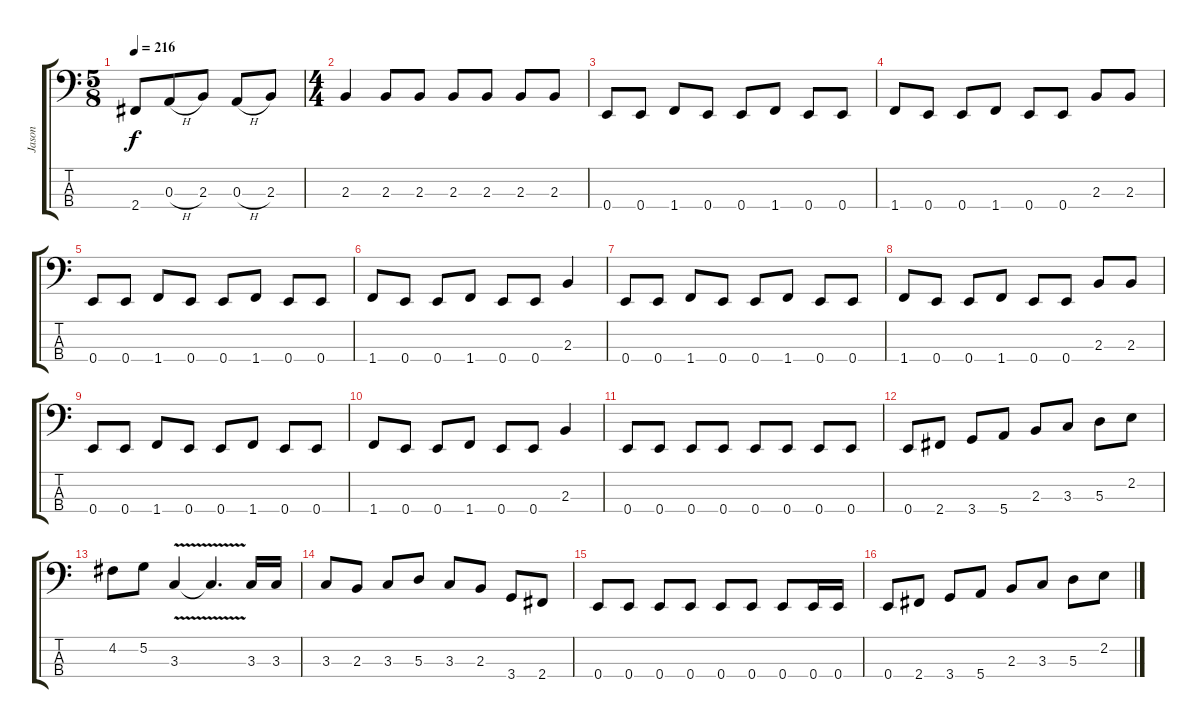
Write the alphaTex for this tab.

\track ("Jason" "Jason") {instrument electricbasspick}
\staff {score tabs}
\tuning (G2 D2 A1 E1) {hide}
\ts (5 8)
\tempo 216
\clef f4
\ks c
2.4.8{dy f} 0.3{h}.8 2.3.8 0.3{h}.8 2.3.8 |
\ts (4 4)
2.3.4 2.3.8 2.3.8 2.3.8 2.3.8 2.3.8 2.3.8 |
0.4.8{volume 14} 0.4.8 1.4.8 0.4.8 0.4.8 1.4.8 0.4.8 0.4.8 |
1.4.8 0.4.8 0.4.8 1.4.8 0.4.8 0.4.8 2.3.8 2.3.8 |
0.4.8 0.4.8 1.4.8 0.4.8 0.4.8 1.4.8 0.4.8 0.4.8 |
1.4.8 0.4.8 0.4.8 1.4.8 0.4.8 0.4.8 2.3.4 |
0.4.8 0.4.8 1.4.8 0.4.8 0.4.8 1.4.8 0.4.8 0.4.8 |
1.4.8 0.4.8 0.4.8 1.4.8 0.4.8 0.4.8 2.3.8 2.3.8 |
0.4.8 0.4.8 1.4.8 0.4.8 0.4.8 1.4.8 0.4.8 0.4.8 |
1.4.8 0.4.8 0.4.8 1.4.8 0.4.8 0.4.8 2.3.4 |
0.4.8 0.4.8 0.4.8 0.4.8 0.4.8 0.4.8 0.4.8 0.4.8 |
0.4.8 2.4.8 3.4.8 5.4.8 2.3.8 3.3.8 5.3.8 2.2.8 |
4.2.8 5.2.8 3.3{v}.4 3.3{t}.4{d} 3.3.16 3.3.16 |
3.3.8 2.3.8 3.3.8 5.3.8 3.3.8 2.3.8 3.4.8 2.4.8 |
0.4.8 0.4.8 0.4.8 0.4.8 0.4.8 0.4.8 0.4.8 0.4.16 0.4.16 |
0.4.8 2.4.8 3.4.8 5.4.8 2.3.8 3.3.8 5.3.8 2.2.8
